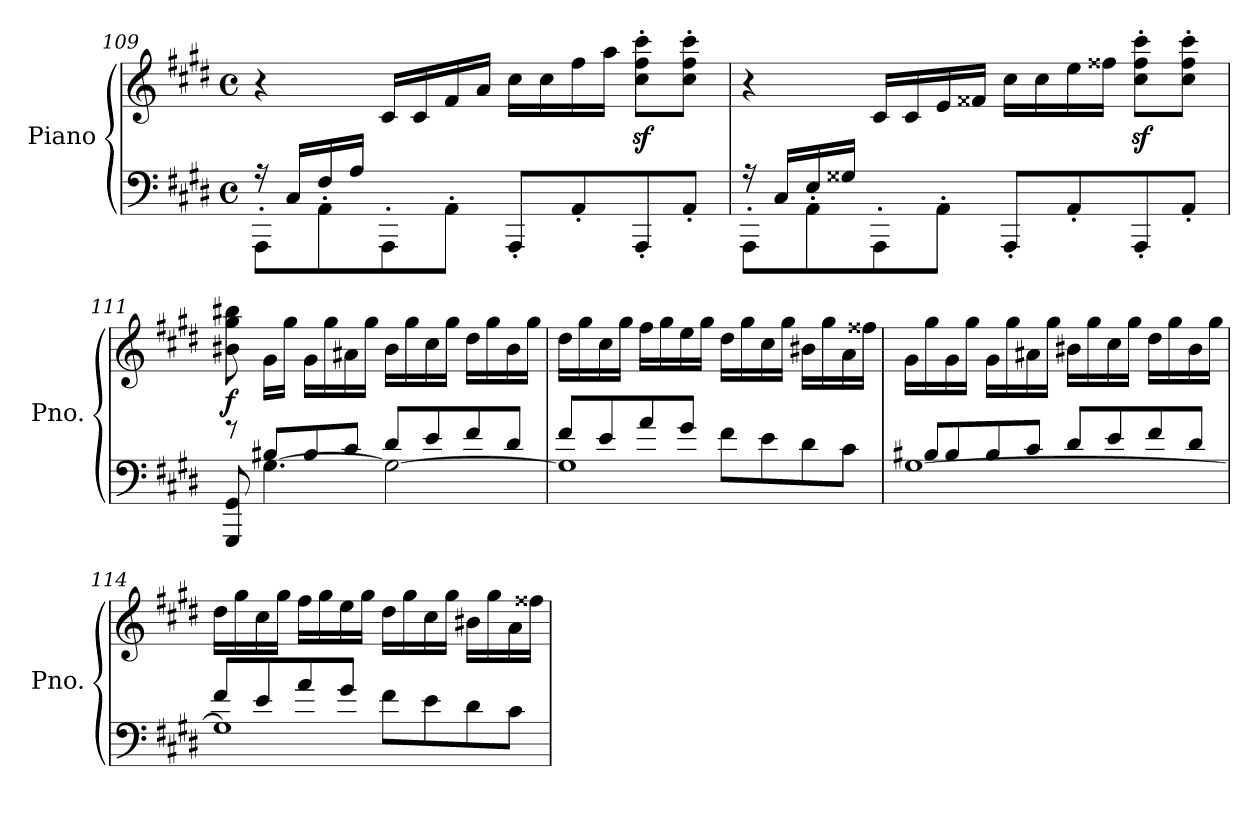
**kern	**kern	**dynam
*part1	*part1	*part1
*staff2	*staff1	*staff1/2
*I"Piano	*	*
*I'Pno.	*	*
*clefF4	*clefG2	*
*k[f#c#g#d#]	*k[f#c#g#d#]	*
*M4/4	*M4/4	*
*met(c)	*met(c)	*
=109	=109	=109
*^	*	*
8AAA'\L	16rA	4r	.
.	16C#/LL	.	.
8AA'\	16F#/	.	.
.	16A/JJ	.	.
8AAA'\	2.ryy	16c#/LL	.
.	.	16c#/	.
8AA'\J	.	16f#/	.
.	.	16a/JJ	.
8AAA'/L	.	16cc#\LL	.
.	.	16cc#\	.
8AA'/	.	16ff#\	.
.	.	16aa\JJ	.
8AAA'/	.	8cc#\z<' 8ff#\z<' 8ccc#\z<'L	.
8AA'/J	.	8cc#\' 8ff#\' 8ccc#\'J	.
=110	=110	=110	=110
8AAA'\L	16rA	4r	.
.	16C#/LL	.	.
8AA'\	16E/	.	.
.	16G##X/JJ	.	.
8AAA'\	2.ryy	16c#/LL	.
.	.	16c#/	.
8AA'\J	.	16e/	.
.	.	16f##X/JJ	.
8AAA'/L	.	16cc#\LL	.
.	.	16cc#\	.
8AA'/	.	16ee\	.
.	.	16ff##X\JJ	.
8AAA'/	.	8cc#\z<' 8ff##\z<' 8ccc#\z<'L	.
8AA'/J	.	8cc#\' 8ff##\' 8ccc#\'J	.
!!LO:PB:g=z
=111	=111	=111	=111
!	!	!	!LO:DY:b
8GGG#/ 8GG#/	8rg	8b#X\ 8gg#\ 8bb#X\	f
[4.G#\	8B#X/L	16g#\LL	.
.	.	16gg#\JJ	.
.	8B#/	16g#\LL	.
.	.	16gg#\	.
.	8c#/J	16a#X\	.
.	.	16gg#\JJ	.
2G#\_	8d#/L	16b#\LL	.
.	.	16gg#\	.
.	8e/	16cc#\	.
.	.	16gg#\JJ	.
.	8f#/	16dd#\LL	.
.	.	16gg#\	.
.	8d#/J	16b#\	.
.	.	16gg#\JJ	.
=112	=112	=112	=112
1G#]	8f#/L	16dd#\LL	.
.	.	16gg#\	.
.	8e/	16cc#\	.
.	.	16gg#\JJ	.
.	8a/	16ff#\LL	.
.	.	16gg#\	.
.	8g#/J	16ee\	.
.	.	16gg#\JJ	.
.	8f#\L	16dd#\LL	.
.	.	16gg#\	.
.	8e\	16cc#\	.
.	.	16gg#\JJ	.
.	8d#\	16b#X\LL	.
.	.	16gg#\	.
.	8c#\J	16a\	.
.	.	16ff##X\JJ	.
=113	=113	=113	=113
[1G#	8B#X/L	16g#\LL	.
.	.	16gg#\	.
.	8B#/	16g#\	.
.	.	16gg#\JJ	.
.	8B#/	16g#\LL	.
.	.	16gg#\	.
.	8c#/J	16a#X\	.
.	.	16gg#\JJ	.
.	8d#/L	16b#X\LL	.
.	.	16gg#\	.
.	8e/	16cc#\	.
.	.	16gg#\JJ	.
.	8f#/	16dd#\LL	.
.	.	16gg#\	.
.	8d#/J	16b#\	.
.	.	16gg#\JJ	.
!!LO:LB:g=z
=114	=114	=114	=114
1G#]	8f#/L	16dd#\LL	.
.	.	16gg#\	.
.	8e/	16cc#\	.
.	.	16gg#\JJ	.
.	8a/	16ff#\LL	.
.	.	16gg#\	.
.	8g#/J	16ee\	.
.	.	16gg#\JJ	.
.	8f#\L	16dd#\LL	.
.	.	16gg#\	.
.	8e\	16cc#\	.
.	.	16gg#\JJ	.
.	8d#\	16b#X\LL	.
.	.	16gg#\	.
.	8c#\J	16a\	.
.	.	16ff##X\JJ	.
*v	*v	*	*
=	=	=
*-	*-	*-
